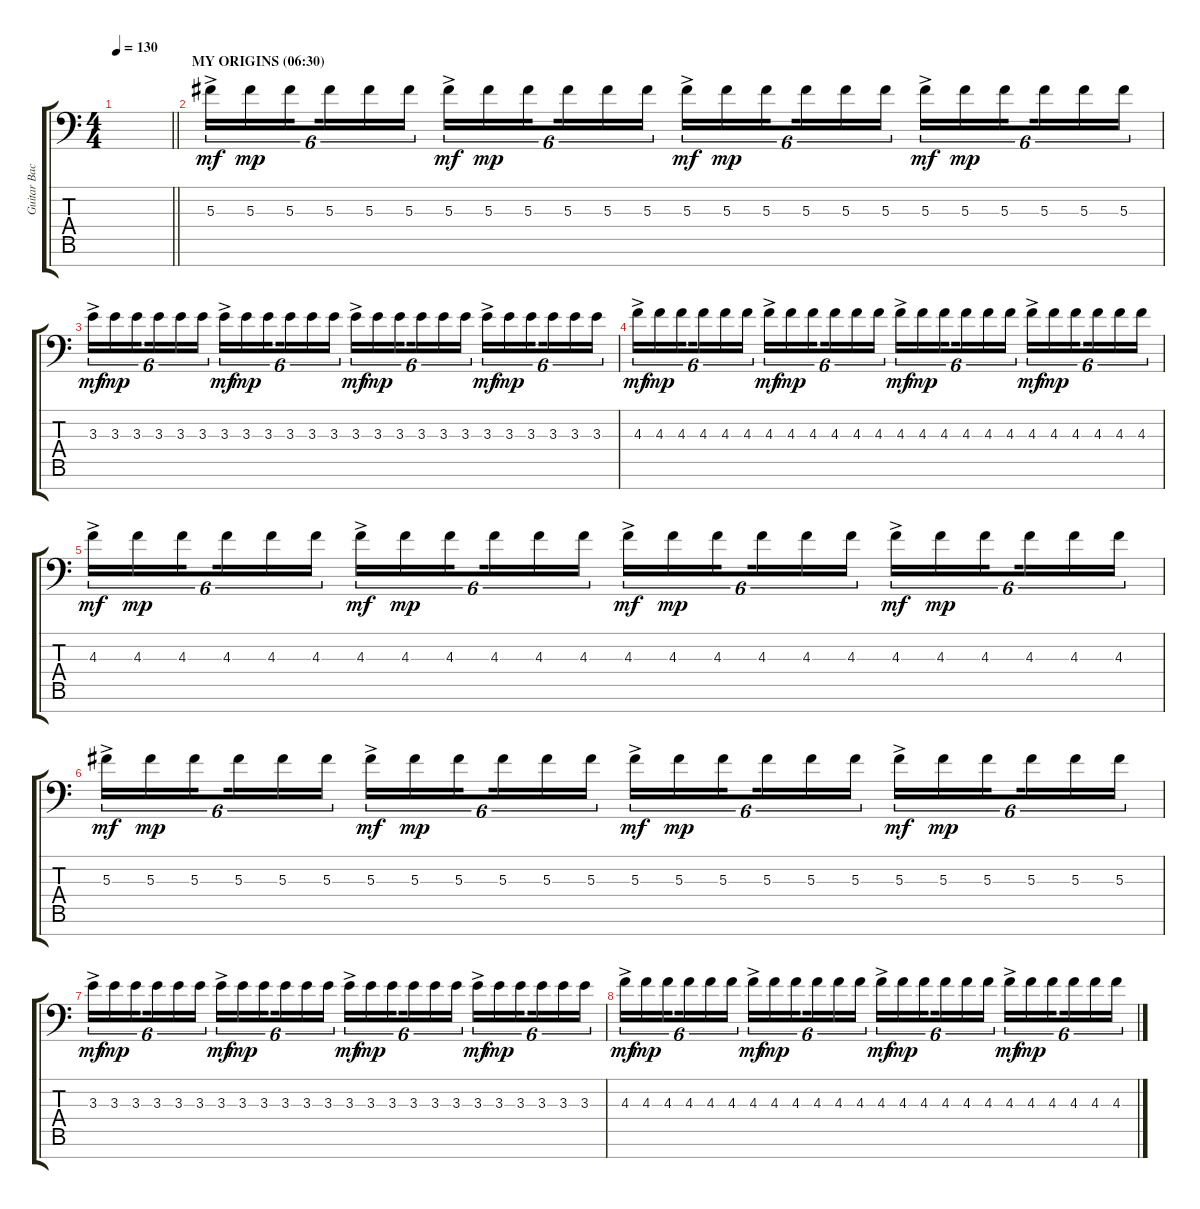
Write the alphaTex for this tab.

\track ("Guitar Backing Track" "Guitar Bac") {instrument overdrivenguitar}
\staff {score tabs}
\tuning (Bb3 F3 Db3 Ab2 Eb2 Bb1 F1) {hide}
\ts (4 4)
\tempo 130
\clef f4
\barLineRight lightlight
\ks c
|
\section ("" "MY ORIGINS (06:30)")
5.3{ac}.16{tu (6 4) dy mf} 5.3.16{tu (6 4) dy mp} 5.3.16{tu (6 4) beam splitsecondary} 5.3.16{tu (6 4)} 5.3.16{tu (6 4)} 5.3.16{tu (6 4)} 5.3{ac}.16{tu (6 4) dy mf} 5.3.16{tu (6 4) dy mp} 5.3.16{tu (6 4) beam splitsecondary} 5.3.16{tu (6 4)} 5.3.16{tu (6 4)} 5.3.16{tu (6 4)} 5.3{ac}.16{tu (6 4) dy mf} 5.3.16{tu (6 4) dy mp} 5.3.16{tu (6 4) beam splitsecondary} 5.3.16{tu (6 4)} 5.3.16{tu (6 4)} 5.3.16{tu (6 4)} 5.3{ac}.16{tu (6 4) dy mf} 5.3.16{tu (6 4) dy mp} 5.3.16{tu (6 4) beam splitsecondary} 5.3.16{tu (6 4)} 5.3.16{tu (6 4)} 5.3.16{tu (6 4)} |
3.3{ac}.16{tu (6 4) dy mf} 3.3.16{tu (6 4) dy mp} 3.3.16{tu (6 4) beam splitsecondary} 3.3.16{tu (6 4)} 3.3.16{tu (6 4)} 3.3.16{tu (6 4)} 3.3{ac}.16{tu (6 4) dy mf} 3.3.16{tu (6 4) dy mp} 3.3.16{tu (6 4) beam splitsecondary} 3.3.16{tu (6 4)} 3.3.16{tu (6 4)} 3.3.16{tu (6 4)} 3.3{ac}.16{tu (6 4) dy mf} 3.3.16{tu (6 4) dy mp} 3.3.16{tu (6 4) beam splitsecondary} 3.3.16{tu (6 4)} 3.3.16{tu (6 4)} 3.3.16{tu (6 4)} 3.3{ac}.16{tu (6 4) dy mf} 3.3.16{tu (6 4) dy mp} 3.3.16{tu (6 4) beam splitsecondary} 3.3.16{tu (6 4)} 3.3.16{tu (6 4)} 3.3.16{tu (6 4)} |
4.3{ac}.16{tu (6 4) dy mf} 4.3.16{tu (6 4) dy mp} 4.3.16{tu (6 4) beam splitsecondary} 4.3.16{tu (6 4)} 4.3.16{tu (6 4)} 4.3.16{tu (6 4)} 4.3{ac}.16{tu (6 4) dy mf} 4.3.16{tu (6 4) dy mp} 4.3.16{tu (6 4) beam splitsecondary} 4.3.16{tu (6 4)} 4.3.16{tu (6 4)} 4.3.16{tu (6 4)} 4.3{ac}.16{tu (6 4) dy mf} 4.3.16{tu (6 4) dy mp} 4.3.16{tu (6 4) beam splitsecondary} 4.3.16{tu (6 4)} 4.3.16{tu (6 4)} 4.3.16{tu (6 4)} 4.3{ac}.16{tu (6 4) dy mf} 4.3.16{tu (6 4) dy mp} 4.3.16{tu (6 4) beam splitsecondary} 4.3.16{tu (6 4)} 4.3.16{tu (6 4)} 4.3.16{tu (6 4)} |
4.3{ac}.16{tu (6 4) dy mf} 4.3.16{tu (6 4) dy mp} 4.3.16{tu (6 4) beam splitsecondary} 4.3.16{tu (6 4)} 4.3.16{tu (6 4)} 4.3.16{tu (6 4)} 4.3{ac}.16{tu (6 4) dy mf} 4.3.16{tu (6 4) dy mp} 4.3.16{tu (6 4) beam splitsecondary} 4.3.16{tu (6 4)} 4.3.16{tu (6 4)} 4.3.16{tu (6 4)} 4.3{ac}.16{tu (6 4) dy mf} 4.3.16{tu (6 4) dy mp} 4.3.16{tu (6 4) beam splitsecondary} 4.3.16{tu (6 4)} 4.3.16{tu (6 4)} 4.3.16{tu (6 4)} 4.3{ac}.16{tu (6 4) dy mf} 4.3.16{tu (6 4) dy mp} 4.3.16{tu (6 4) beam splitsecondary} 4.3.16{tu (6 4)} 4.3.16{tu (6 4)} 4.3.16{tu (6 4)} |
5.3{ac}.16{tu (6 4) dy mf} 5.3.16{tu (6 4) dy mp} 5.3.16{tu (6 4) beam splitsecondary} 5.3.16{tu (6 4)} 5.3.16{tu (6 4)} 5.3.16{tu (6 4)} 5.3{ac}.16{tu (6 4) dy mf} 5.3.16{tu (6 4) dy mp} 5.3.16{tu (6 4) beam splitsecondary} 5.3.16{tu (6 4)} 5.3.16{tu (6 4)} 5.3.16{tu (6 4)} 5.3{ac}.16{tu (6 4) dy mf} 5.3.16{tu (6 4) dy mp} 5.3.16{tu (6 4) beam splitsecondary} 5.3.16{tu (6 4)} 5.3.16{tu (6 4)} 5.3.16{tu (6 4)} 5.3{ac}.16{tu (6 4) dy mf} 5.3.16{tu (6 4) dy mp} 5.3.16{tu (6 4) beam splitsecondary} 5.3.16{tu (6 4)} 5.3.16{tu (6 4)} 5.3.16{tu (6 4)} |
3.3{ac}.16{tu (6 4) dy mf} 3.3.16{tu (6 4) dy mp} 3.3.16{tu (6 4) beam splitsecondary} 3.3.16{tu (6 4)} 3.3.16{tu (6 4)} 3.3.16{tu (6 4)} 3.3{ac}.16{tu (6 4) dy mf} 3.3.16{tu (6 4) dy mp} 3.3.16{tu (6 4) beam splitsecondary} 3.3.16{tu (6 4)} 3.3.16{tu (6 4)} 3.3.16{tu (6 4)} 3.3{ac}.16{tu (6 4) dy mf} 3.3.16{tu (6 4) dy mp} 3.3.16{tu (6 4) beam splitsecondary} 3.3.16{tu (6 4)} 3.3.16{tu (6 4)} 3.3.16{tu (6 4)} 3.3{ac}.16{tu (6 4) dy mf} 3.3.16{tu (6 4) dy mp} 3.3.16{tu (6 4) beam splitsecondary} 3.3.16{tu (6 4)} 3.3.16{tu (6 4)} 3.3.16{tu (6 4)} |
4.3{ac}.16{tu (6 4) dy mf} 4.3.16{tu (6 4) dy mp} 4.3.16{tu (6 4) beam splitsecondary} 4.3.16{tu (6 4)} 4.3.16{tu (6 4)} 4.3.16{tu (6 4)} 4.3{ac}.16{tu (6 4) dy mf} 4.3.16{tu (6 4) dy mp} 4.3.16{tu (6 4) beam splitsecondary} 4.3.16{tu (6 4)} 4.3.16{tu (6 4)} 4.3.16{tu (6 4)} 4.3{ac}.16{tu (6 4) dy mf} 4.3.16{tu (6 4) dy mp} 4.3.16{tu (6 4) beam splitsecondary} 4.3.16{tu (6 4)} 4.3.16{tu (6 4)} 4.3.16{tu (6 4)} 4.3{ac}.16{tu (6 4) dy mf} 4.3.16{tu (6 4) dy mp} 4.3.16{tu (6 4) beam splitsecondary} 4.3.16{tu (6 4)} 4.3.16{tu (6 4)} 4.3.16{tu (6 4)}
